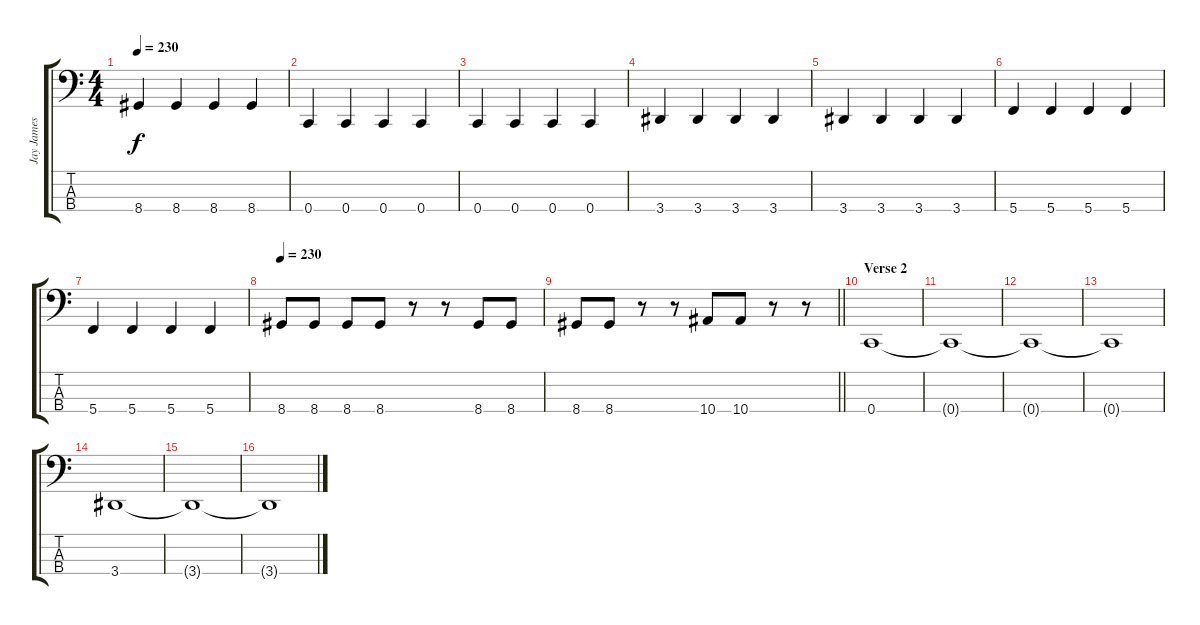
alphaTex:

\track ("Jay James" "Jay James") {instrument electricbassfinger}
\staff {score tabs}
\tuning (F2 C2 G1 C1) {hide}
\ts (4 4)
\tempo 230
\clef f4
\ks c
8.4.4{dy f} 8.4.4 8.4.4 8.4.4 |
0.4.4 0.4.4 0.4.4 0.4.4 |
0.4.4 0.4.4 0.4.4 0.4.4 |
3.4.4 3.4.4 3.4.4 3.4.4 |
3.4.4 3.4.4 3.4.4 3.4.4 |
5.4.4 5.4.4 5.4.4 5.4.4 |
5.4.4 5.4.4 5.4.4 5.4.4 |
\tempo 230
8.4.8 8.4.8 8.4.8 8.4.8 r.8 r.8 8.4.8 8.4.8 |
\barLineRight lightlight
8.4.8 8.4.8 r.8 r.8 10.4.8 10.4.8 r.8 r.8 |
\section ("" "Verse 2")
0.4.1 |
0.4{t}.1 |
0.4{t}.1 |
0.4{t}.1 |
3.4.1 |
3.4{t}.1 |
3.4{t}.1
